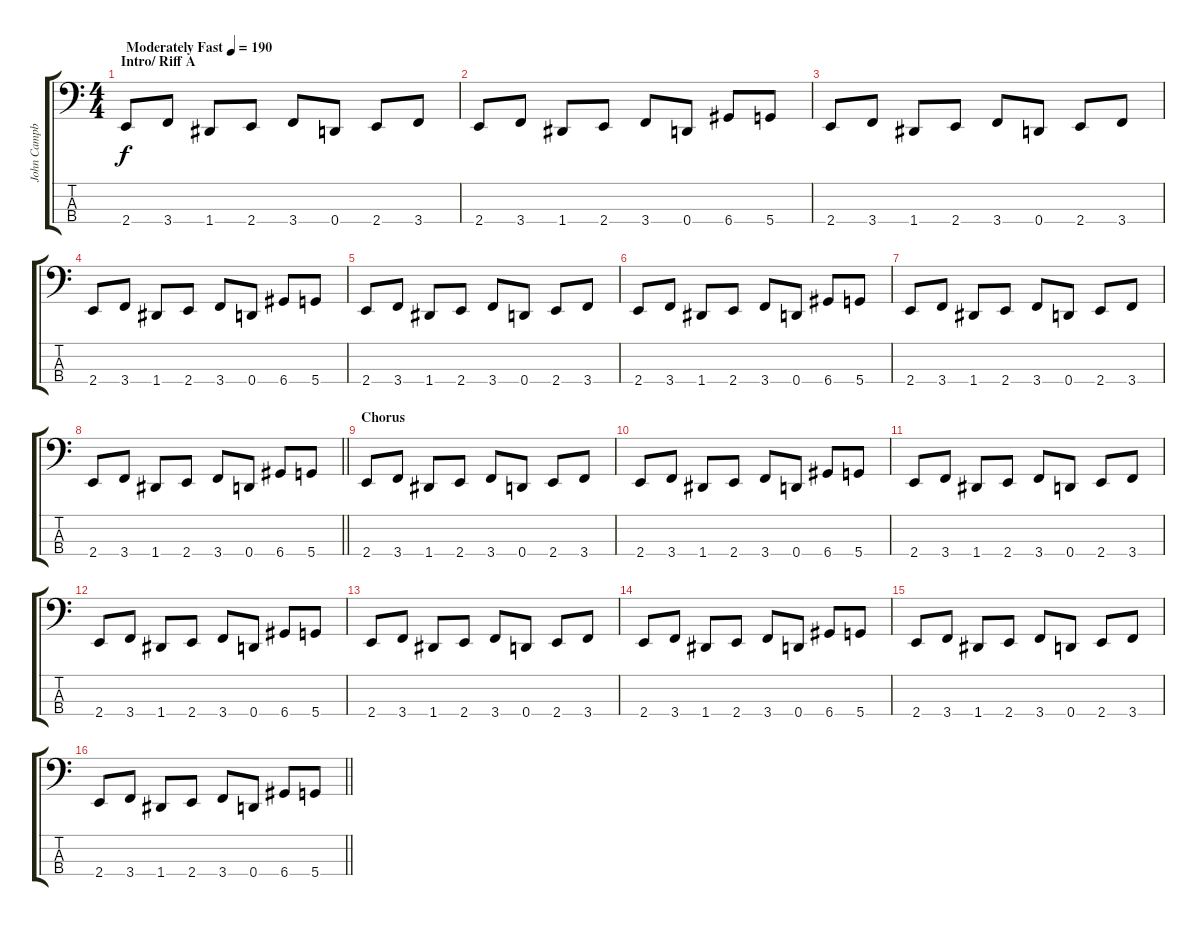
\track ("John Campbell" "John Campb") {instrument electricbasspick}
\staff {score tabs}
\tuning (G2 D2 A1 D1) {hide}
\ts (4 4)
\section ("" "Intro/ Riff A")
\tempo (190 "Moderately Fast")
\clef f4
\ks c
2.4.8{dy f instrument electricbasspick} 3.4.8 1.4.8 2.4.8 3.4.8 0.4.8 2.4.8 3.4.8 |
2.4.8 3.4.8 1.4.8 2.4.8 3.4.8 0.4.8 6.4.8 5.4.8 |
2.4.8 3.4.8 1.4.8 2.4.8 3.4.8 0.4.8 2.4.8 3.4.8 |
2.4.8 3.4.8 1.4.8 2.4.8 3.4.8 0.4.8 6.4.8 5.4.8 |
2.4.8 3.4.8 1.4.8 2.4.8 3.4.8 0.4.8 2.4.8 3.4.8 |
2.4.8 3.4.8 1.4.8 2.4.8 3.4.8 0.4.8 6.4.8 5.4.8 |
2.4.8 3.4.8 1.4.8 2.4.8 3.4.8 0.4.8 2.4.8 3.4.8 |
\barLineRight lightlight
2.4.8 3.4.8 1.4.8 2.4.8 3.4.8 0.4.8 6.4.8 5.4.8 |
\section ("" "Chorus")
2.4.8 3.4.8 1.4.8 2.4.8 3.4.8 0.4.8 2.4.8 3.4.8 |
2.4.8 3.4.8 1.4.8 2.4.8 3.4.8 0.4.8 6.4.8 5.4.8 |
2.4.8 3.4.8 1.4.8 2.4.8 3.4.8 0.4.8 2.4.8 3.4.8 |
2.4.8 3.4.8 1.4.8 2.4.8 3.4.8 0.4.8 6.4.8 5.4.8 |
2.4.8 3.4.8 1.4.8 2.4.8 3.4.8 0.4.8 2.4.8 3.4.8 |
2.4.8 3.4.8 1.4.8 2.4.8 3.4.8 0.4.8 6.4.8 5.4.8 |
2.4.8 3.4.8 1.4.8 2.4.8 3.4.8 0.4.8 2.4.8 3.4.8 |
\barLineRight lightlight
2.4.8 3.4.8 1.4.8 2.4.8 3.4.8 0.4.8 6.4.8 5.4.8
